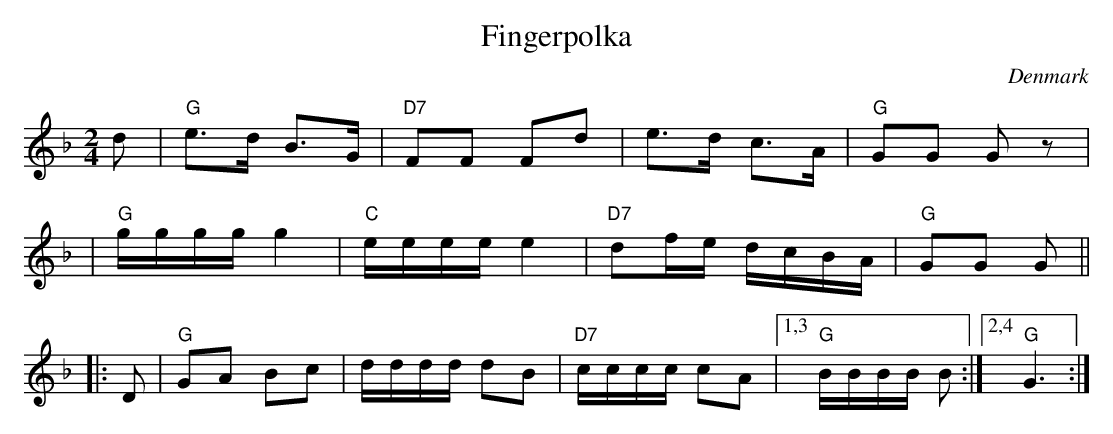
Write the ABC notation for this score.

X:1
T: Fingerpolka
O: Denmark
M: 2/4
L: 1/16
K: F
d2 \
| "G"e3d B3G | "D7"F2F2 F2d2 | e3d c3A | "G"G2G2 G2z2 |
| "G"gggg g4 | "C"eeee e4 | "D7"d2fe dcBA | "G"G2G2 G2 ||
|: D2 \
| "G"G2A2 B2c2 | dddd d2B2 | "D7"cccc c2A2 |1,3 "G"BBBB B2 :|2,4 "G"G6 :|
